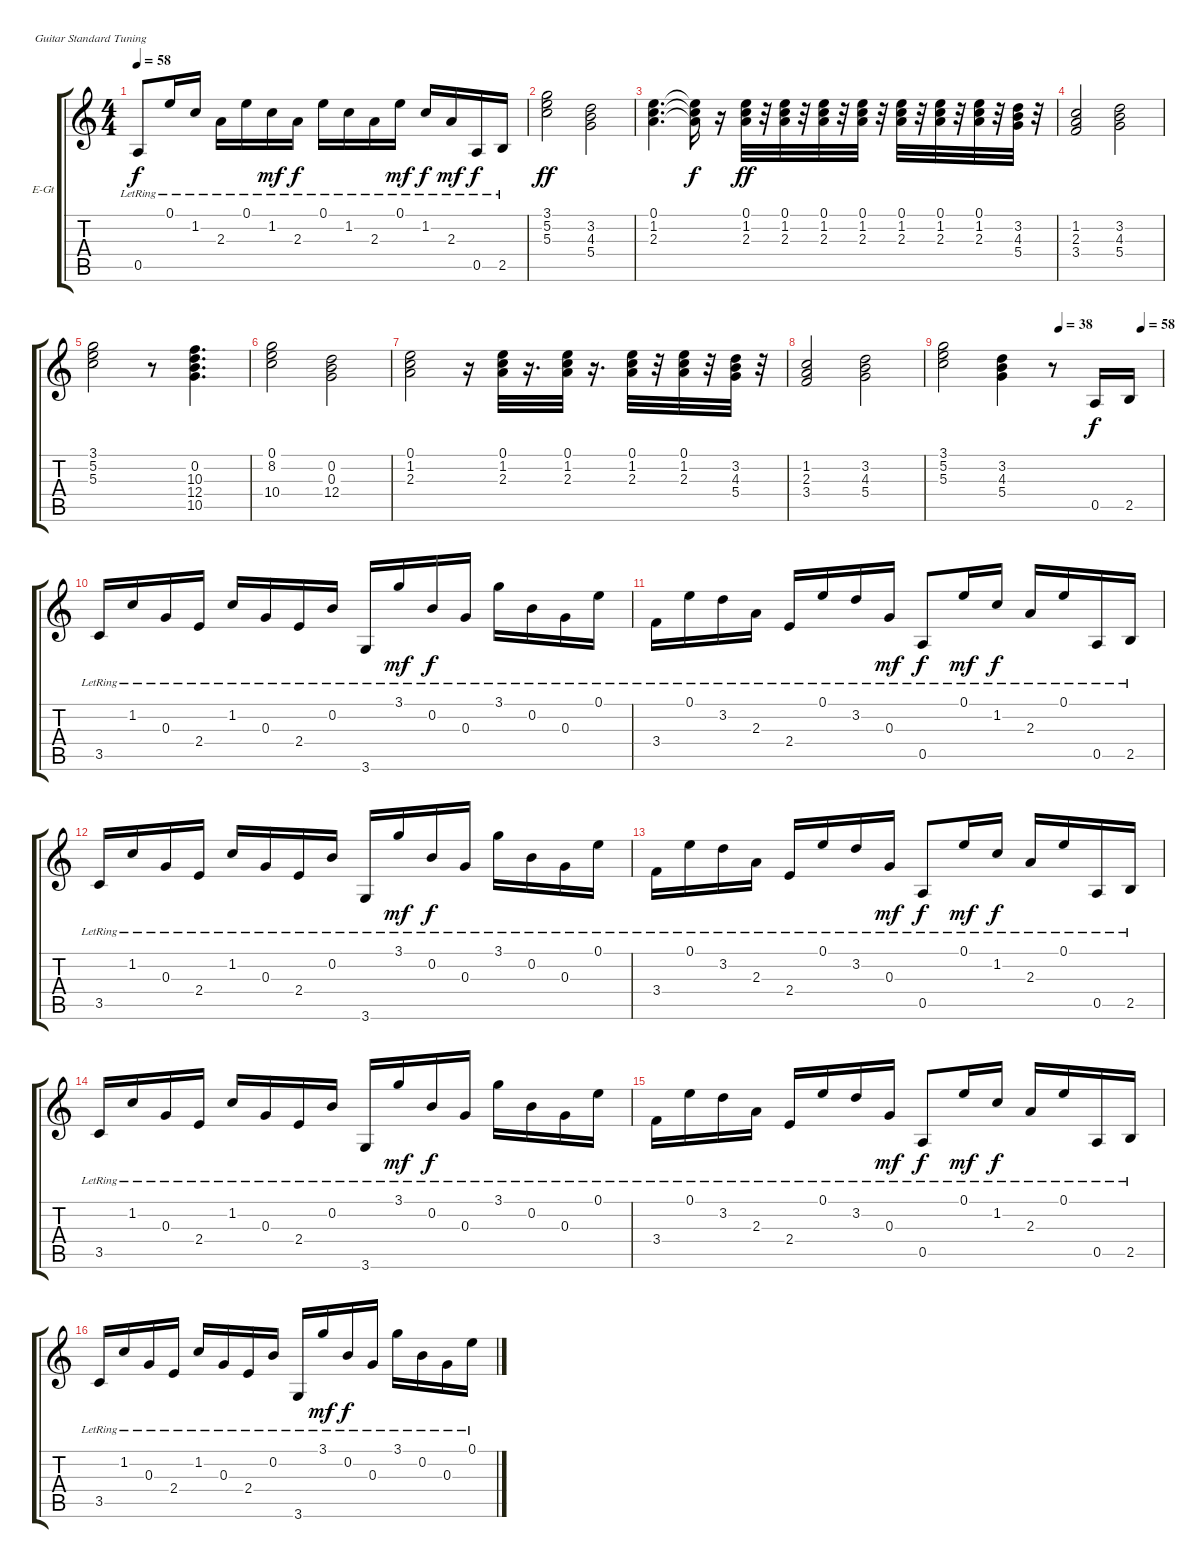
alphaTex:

\bracketExtendMode groupsimilarinstruments
\firstSystemTrackNameOrientation horizontal
\otherSystemsTrackNameOrientation horizontal
\track ("cl guitar L" "E-Gt") {instrument electricguitarclean}
\staff {score tabs}
\tuning (E4 B3 G3 D3 A2 E2)
\ts (4 4)
\tempo 58
\clef g2
\ks c
0.5{lr}.8{dy f} 0.1{lr}.16 1.2{lr}.16 2.3{lr}.16 0.1{lr}.16 1.2{lr}.16{dy mf} 2.3{lr}.16{dy f} 0.1{lr}.16 1.2{lr}.16 2.3{lr}.16 0.1{lr}.16{dy mf} 1.2{lr}.16{dy f} 2.3{lr}.16{dy mf} 0.5{lr}.16{dy f} 2.5{lr}.16 |
(3.1 5.2 5.3).2{dy ff} (3.2 4.3 5.4).2 |
(0.1 1.2 2.3).4{d} (0.1{t} 1.2{t} 2.3{t}).16{dy f} r.16 (0.1 1.2 2.3).32{dy ff} r.32 (0.1 1.2 2.3).32 r.32 (0.1 1.2 2.3).32 r.32 (0.1 1.2 2.3).32 r.32 (0.1 1.2 2.3).32 r.32 (0.1 1.2 2.3).32 r.32 (0.1 1.2 2.3).32 r.32 (3.2 4.3 5.4).32 r.32 |
(1.2 2.3 3.4).2 (3.2 4.3 5.4).2 |
(3.1 5.2 5.3).2 r.8 (0.2 10.3 12.4 10.5).4{d} |
(0.1 8.2 10.4).2 (0.2 0.3 12.4).2 |
(0.1 1.2 2.3).2 r.16 (0.1 1.2 2.3).32 r.16{d} (0.1 1.2 2.3).32 r.16{d} (0.1 1.2 2.3).32 r.32 (0.1 1.2 2.3).32 r.32 (3.2 4.3 5.4).32 r.32 |
(1.2 2.3 3.4).2 (3.2 4.3 5.4).2 |
\tempo (38 0.53125)
\tempo (58 0.90625)
(3.1 5.2 5.3).2 (3.2 4.3 5.4).4 r.8 0.5.16{dy f} 2.5.16 |
3.5{lr}.16 1.2{lr}.16 0.3{lr}.16 2.4{lr}.16 1.2{lr}.16 0.3{lr}.16 2.4{lr}.16 0.2{lr}.16 3.6{lr}.16 3.1{lr}.16{dy mf} 0.2{lr}.16{dy f} 0.3{lr}.16 3.1{lr}.16 0.2{lr}.16 0.3{lr}.16 0.1{lr}.16 |
3.4{lr}.16 0.1{lr}.16 3.2{lr}.16 2.3{lr}.16 2.4{lr}.16 0.1{lr}.16 3.2{lr}.16 0.3{lr}.16{dy mf} 0.5{lr}.8{dy f} 0.1{lr}.16{dy mf} 1.2{lr}.16{dy f} 2.3{lr}.16 0.1{lr}.16 0.5{lr}.16 2.5{lr}.16 |
3.5{lr}.16 1.2{lr}.16 0.3{lr}.16 2.4{lr}.16 1.2{lr}.16 0.3{lr}.16 2.4{lr}.16 0.2{lr}.16 3.6{lr}.16 3.1{lr}.16{dy mf} 0.2{lr}.16{dy f} 0.3{lr}.16 3.1{lr}.16 0.2{lr}.16 0.3{lr}.16 0.1{lr}.16 |
3.4{lr}.16 0.1{lr}.16 3.2{lr}.16 2.3{lr}.16 2.4{lr}.16 0.1{lr}.16 3.2{lr}.16 0.3{lr}.16{dy mf} 0.5{lr}.8{dy f} 0.1{lr}.16{dy mf} 1.2{lr}.16{dy f} 2.3{lr}.16 0.1{lr}.16 0.5{lr}.16 2.5{lr}.16 |
3.5{lr}.16 1.2{lr}.16 0.3{lr}.16 2.4{lr}.16 1.2{lr}.16 0.3{lr}.16 2.4{lr}.16 0.2{lr}.16 3.6{lr}.16 3.1{lr}.16{dy mf} 0.2{lr}.16{dy f} 0.3{lr}.16 3.1{lr}.16 0.2{lr}.16 0.3{lr}.16 0.1{lr}.16 |
3.4{lr}.16 0.1{lr}.16 3.2{lr}.16 2.3{lr}.16 2.4{lr}.16 0.1{lr}.16 3.2{lr}.16 0.3{lr}.16{dy mf} 0.5{lr}.8{dy f} 0.1{lr}.16{dy mf} 1.2{lr}.16{dy f} 2.3{lr}.16 0.1{lr}.16 0.5{lr}.16 2.5{lr}.16 |
3.5{lr}.16 1.2{lr}.16 0.3{lr}.16 2.4{lr}.16 1.2{lr}.16 0.3{lr}.16 2.4{lr}.16 0.2{lr}.16 3.6{lr}.16 3.1{lr}.16{dy mf} 0.2{lr}.16{dy f} 0.3{lr}.16 3.1{lr}.16 0.2{lr}.16 0.3{lr}.16 0.1{lr}.16
